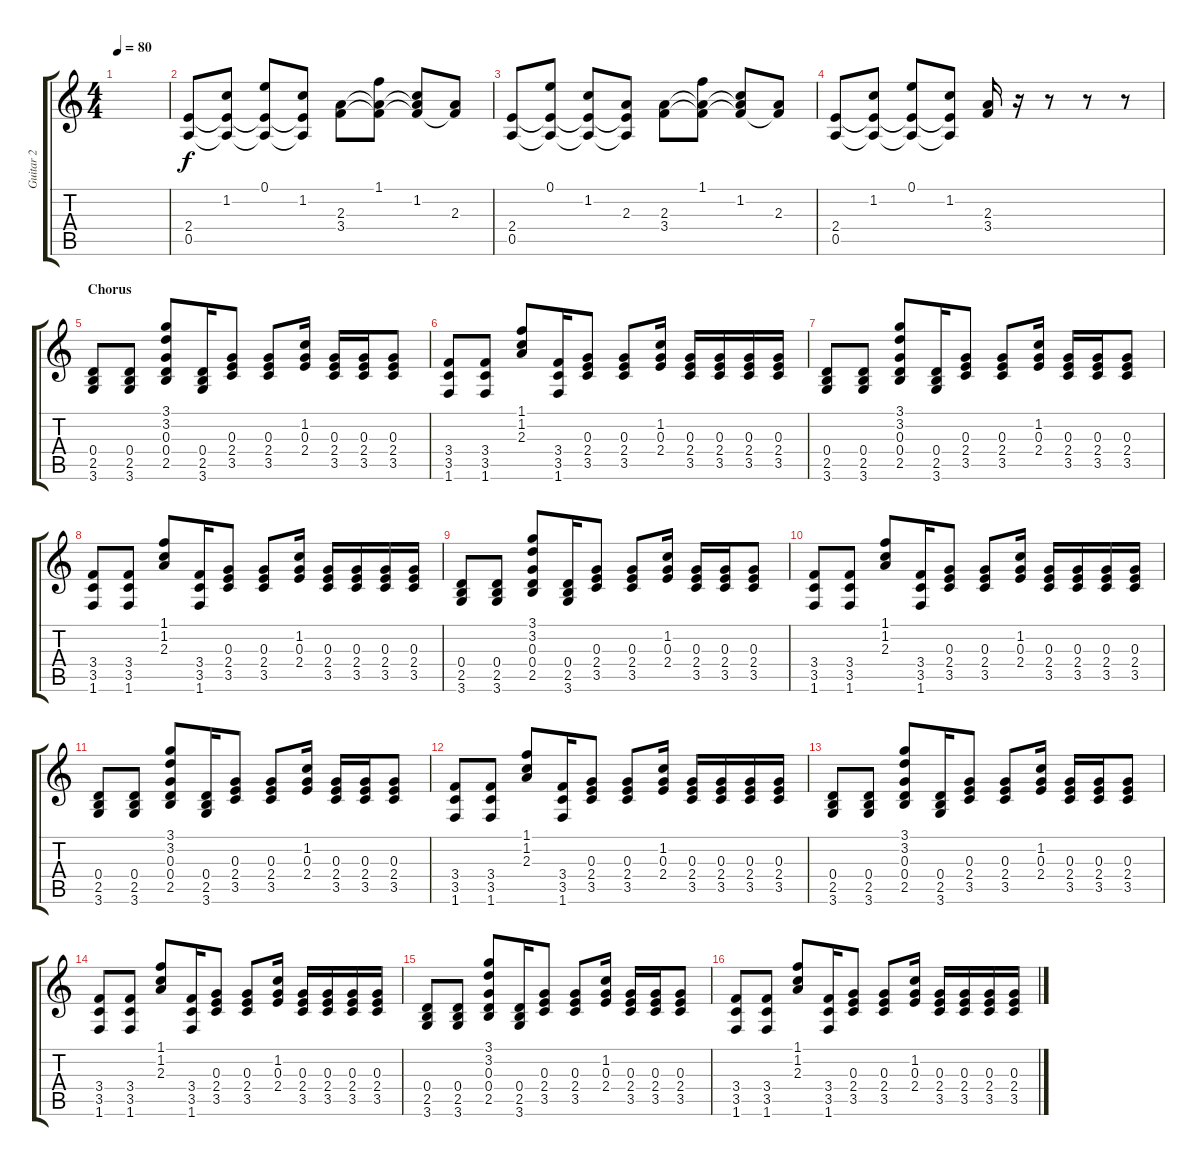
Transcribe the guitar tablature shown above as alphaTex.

\track ("Guitar 2" "Guitar 2") {instrument overdrivenguitar}
\staff {score tabs}
\tuning (E4 B3 G3 D3 A2 E2) {hide}
\ts (4 4)
\tempo 80
\clef g2
\ks c
|
(2.4 0.5).8{volume 10} (1.2 2.4{t} 0.5{t}).8 (0.1 2.4{t} 0.5{t}).8 (1.2 2.4{t} 0.5{t}).8 (2.3 3.4).8 (1.1 2.3{t} 3.4{t}).8 (1.2 2.3{t} 3.4{t}).8 (2.3 3.4{t}).8 |
(2.4 0.5).8 (0.1 2.4{t} 0.5{t}).8 (1.2 2.4{t} 0.5{t}).8 (2.3 2.4{t} 0.5{t}).8 (2.3 3.4).8 (1.1 2.3{t} 3.4{t}).8 (1.2 2.3{t} 3.4{t}).8 (2.3 3.4{t}).8 |
(2.4 0.5).8 (1.2 2.4{t} 0.5{t}).8 (0.1 2.4{t} 0.5{t}).8 (1.2 2.4{t} 0.5{t}).8 (2.3 3.4).16 r.16 r.8 r.8 r.8 |
\section ("" "Chorus")
(0.4 2.5 3.6).8 (0.4 2.5 3.6).8 (3.1 3.2 0.3 0.4 2.5).8 (0.4 2.5 3.6).16 (0.3 2.4 3.5).8 (0.3 2.4 3.5).8 (1.2 0.3 2.4).16 (0.3 2.4 3.5).16 (0.3 2.4 3.5).16 (0.3 2.4 3.5).8 |
(3.4 3.5 1.6).8 (3.4 3.5 1.6).8 (1.1 1.2 2.3).8 (3.4 3.5 1.6).16 (0.3 2.4 3.5).8 (0.3 2.4 3.5).8 (1.2 0.3 2.4).16 (0.3 2.4 3.5).16 (0.3 2.4 3.5).16 (0.3 2.4 3.5).16 (0.3 2.4 3.5).16 |
(0.4 2.5 3.6).8 (0.4 2.5 3.6).8 (3.1 3.2 0.3 0.4 2.5).8 (0.4 2.5 3.6).16 (0.3 2.4 3.5).8 (0.3 2.4 3.5).8 (1.2 0.3 2.4).16 (0.3 2.4 3.5).16 (0.3 2.4 3.5).16 (0.3 2.4 3.5).8 |
(3.4 3.5 1.6).8 (3.4 3.5 1.6).8 (1.1 1.2 2.3).8 (3.4 3.5 1.6).16 (0.3 2.4 3.5).8 (0.3 2.4 3.5).8 (1.2 0.3 2.4).16 (0.3 2.4 3.5).16 (0.3 2.4 3.5).16 (0.3 2.4 3.5).16 (0.3 2.4 3.5).16 |
(0.4 2.5 3.6).8 (0.4 2.5 3.6).8 (3.1 3.2 0.3 0.4 2.5).8 (0.4 2.5 3.6).16 (0.3 2.4 3.5).8 (0.3 2.4 3.5).8 (1.2 0.3 2.4).16 (0.3 2.4 3.5).16 (0.3 2.4 3.5).16 (0.3 2.4 3.5).8 |
(3.4 3.5 1.6).8 (3.4 3.5 1.6).8 (1.1 1.2 2.3).8 (3.4 3.5 1.6).16 (0.3 2.4 3.5).8 (0.3 2.4 3.5).8 (1.2 0.3 2.4).16 (0.3 2.4 3.5).16 (0.3 2.4 3.5).16 (0.3 2.4 3.5).16 (0.3 2.4 3.5).16 |
(0.4 2.5 3.6).8 (0.4 2.5 3.6).8 (3.1 3.2 0.3 0.4 2.5).8 (0.4 2.5 3.6).16 (0.3 2.4 3.5).8 (0.3 2.4 3.5).8 (1.2 0.3 2.4).16 (0.3 2.4 3.5).16 (0.3 2.4 3.5).16 (0.3 2.4 3.5).8 |
(3.4 3.5 1.6).8 (3.4 3.5 1.6).8 (1.1 1.2 2.3).8 (3.4 3.5 1.6).16 (0.3 2.4 3.5).8 (0.3 2.4 3.5).8 (1.2 0.3 2.4).16 (0.3 2.4 3.5).16 (0.3 2.4 3.5).16 (0.3 2.4 3.5).16 (0.3 2.4 3.5).16 |
(0.4 2.5 3.6).8 (0.4 2.5 3.6).8 (3.1 3.2 0.3 0.4 2.5).8 (0.4 2.5 3.6).16 (0.3 2.4 3.5).8 (0.3 2.4 3.5).8 (1.2 0.3 2.4).16 (0.3 2.4 3.5).16 (0.3 2.4 3.5).16 (0.3 2.4 3.5).8 |
(3.4 3.5 1.6).8 (3.4 3.5 1.6).8 (1.1 1.2 2.3).8 (3.4 3.5 1.6).16 (0.3 2.4 3.5).8 (0.3 2.4 3.5).8 (1.2 0.3 2.4).16 (0.3 2.4 3.5).16 (0.3 2.4 3.5).16 (0.3 2.4 3.5).16 (0.3 2.4 3.5).16 |
(0.4 2.5 3.6).8 (0.4 2.5 3.6).8 (3.1 3.2 0.3 0.4 2.5).8 (0.4 2.5 3.6).16 (0.3 2.4 3.5).8 (0.3 2.4 3.5).8 (1.2 0.3 2.4).16 (0.3 2.4 3.5).16 (0.3 2.4 3.5).16 (0.3 2.4 3.5).8 |
(3.4 3.5 1.6).8 (3.4 3.5 1.6).8 (1.1 1.2 2.3).8 (3.4 3.5 1.6).16 (0.3 2.4 3.5).8 (0.3 2.4 3.5).8 (1.2 0.3 2.4).16 (0.3 2.4 3.5).16 (0.3 2.4 3.5).16 (0.3 2.4 3.5).16 (0.3 2.4 3.5).16
